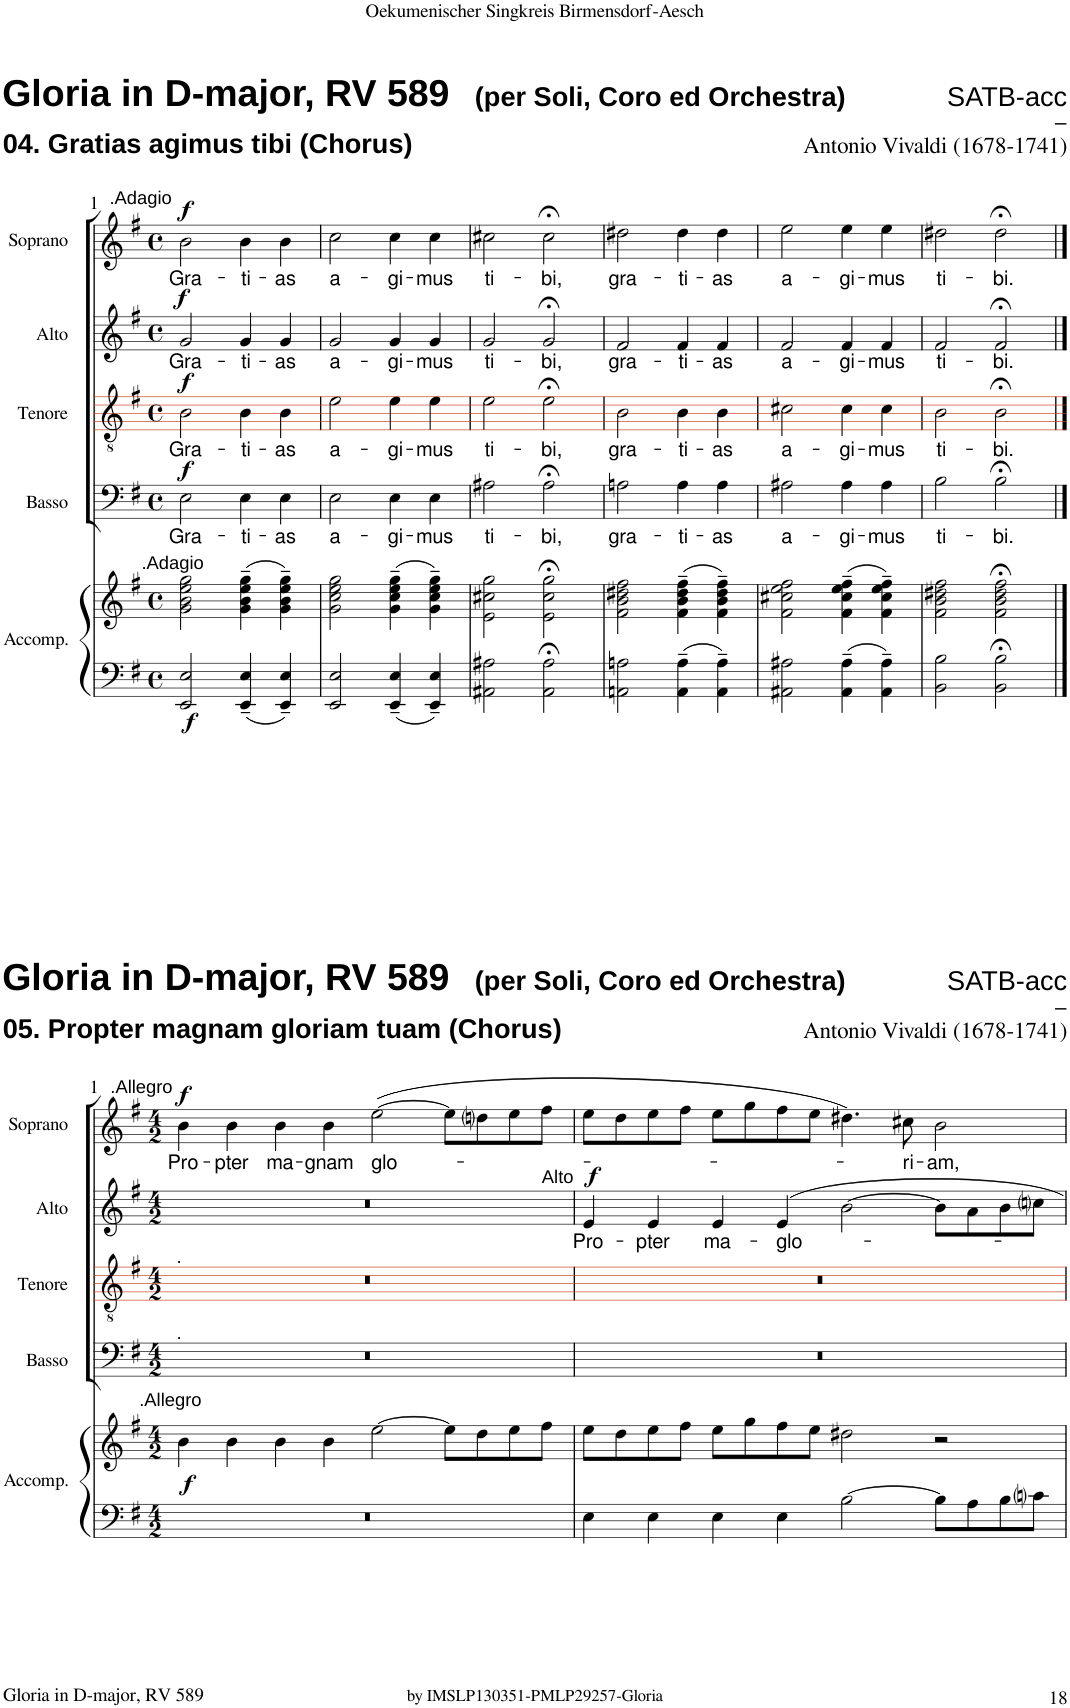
**kern	**kern	**dynam	**kern	**text	**dynam	**kern	**text	**dynam	**kern	**text	**dynam	**kern	**text	**dynam
*part5	*part5	*part5	*part4	*part4	*part4	*part3	*part3	*part3	*part2	*part2	*part2	*part1	*part1	*part1
*staff6	*staff5	*staff5/6	*staff4	*staff4	*staff4	*staff3	*staff3	*staff3	*staff2	*staff2	*staff2	*staff1	*staff1	*staff1
*I"Accomp.	*	*	*I"Basso	*	*	*I"Tenore	*	*	*I"Alto	*	*	*I"Soprano	*	*
!!LO:PB:g=z
*	*	*	*	*	*	*stria5	*	*	*	*	*	*	*	*
*clefF4	*clefG2	*	*clefF4	*	*	*clefGv2	*	*	*clefG2	*	*	*clefG2	*	*
*k[f#]	*k[f#]	*	*k[f#]	*	*	*k[f#]	*	*	*k[f#]	*	*	*k[f#]	*	*
*M4/4	*M4/4	*	*M4/4	*	*	*M4/4	*	*	*M4/4	*	*	*M4/4	*	*
*met(c)	*met(c)	*	*met(c)	*	*	*met(c)	*	*	*met(c)	*	*	*met(c)	*	*
=1	=1	=1	=1	=1	=1	=1	=1	=1	=1	=1	=1	=1	=1	=1
!	!LO:TX:a:t=.Adagio	!	!	!	!	!	!	!	!	!	!	!	!	!
!	!	!LO:DY:b=2	!	!LO:LY:b	!LO:DY:a	!	!LO:LY:b	!LO:DY:a	!	!LO:LY:b	!LO:DY:a	!	!LO:LY:b	!LO:DY:a
2EE/ 2E/	2g\ 2b\ 2ee\ 2gg\	f	2E\	Gra-	f	2B\	Gra-	f	2g/	Gra-	f	2b\	Gra-	f
!	!	!	!	!LO:LY:b	!	!	!LO:LY:b	!	!	!LO:LY:b	!	!	!LO:LY:b	!
4EE/~ 4E/~	(4g\~ 4b\~ 4ee\~ 4gg\~	.	4E\	-ti-	.	4B\	-ti-	.	4g/	-ti-	.	4b\	-ti-	.
!	!	!	!	!LO:LY:b	!	!	!LO:LY:b	!	!	!LO:LY:b	!	!	!LO:LY:b	!
4EE/~ 4E/~	4g\~ 4b\~ 4ee\~ 4gg\~)	.	4E\	-as	.	4B\	-as	.	4g/	-as	.	4b\	-as	.
=2	=2	=2	=2	=2	=2	=2	=2	=2	=2	=2	=2	=2	=2	=2
!	!	!	!	!LO:LY:b	!	!	!LO:LY:b	!	!	!LO:LY:b	!	!	!LO:LY:b	!
2EE/ 2E/	2g\ 2cc\ 2ee\ 2gg\	.	2E\	a-	.	2e\	a-	.	2g/	a-	.	2cc\	a-	.
!	!	!	!	!LO:LY:b	!	!	!LO:LY:b	!	!	!LO:LY:b	!	!	!LO:LY:b	!
4EE/~ 4E/~	(4g\~ 4cc\~ 4ee\~ 4gg\~	.	4E\	-gi-	.	4e\	-gi-	.	4g/	-gi-	.	4cc\	-gi-	.
!	!	!	!	!LO:LY:b	!	!	!LO:LY:b	!	!	!LO:LY:b	!	!	!LO:LY:b	!
4EE/~ 4E/~	4g\~ 4cc\~ 4ee\~ 4gg\~)	.	4E\	-mus	.	4e\	-mus	.	4g/	-mus	.	4cc\	-mus	.
=3	=3	=3	=3	=3	=3	=3	=3	=3	=3	=3	=3	=3	=3	=3
!	!	!	!	!LO:LY:b	!	!	!LO:LY:b	!	!	!LO:LY:b	!	!	!LO:LY:b	!
2AA#X\ 2A#X\	2e\ 2cc#X\ 2gg\	.	2A#X\	ti-	.	2e\	ti-	.	2g/	ti-	.	2cc#X\	ti-	.
!	!	!	!	!LO:LY:b	!	!	!LO:LY:b	!	!	!LO:LY:b	!	!	!LO:LY:b	!
2AA#\;< 2A#\;<	2e\;< 2cc#\;< 2gg\;<	.	2A#;<\	-bi,	.	2e;<\	-bi,	.	2g;</	-bi,	.	2cc#;<Z\	-bi,	.
=4	=4	=4	=4	=4	=4	=4	=4	=4	=4	=4	=4	=4	=4	=4
!	!	!	!	!LO:LY:b	!	!	!LO:LY:b	!	!	!LO:LY:b	!	!	!LO:LY:b	!
2AAn\ 2An\	2f#\ 2b\ 2dd#X\ 2ff#\	.	2An\	gra-	.	2B\	gra-	.	2f#/	gra-	.	2dd#X\	gra-	.
!	!	!	!	!LO:LY:b	!	!	!LO:LY:b	!	!	!LO:LY:b	!	!	!LO:LY:b	!
4AA\~ 4A\~	(4f#\~ 4b\~ 4dd#\~ 4ff#\~	.	4A\	-ti-	.	4B\	-ti-	.	4f#/	-ti-	.	4dd#\	-ti-	.
!	!	!	!	!LO:LY:b	!	!	!LO:LY:b	!	!	!LO:LY:b	!	!	!LO:LY:b	!
4AA\~ 4A\~	4f#\~ 4b\~ 4dd#\~ 4ff#\~)	.	4A\	-as	.	4B\	-as	.	4f#/	-as	.	4dd#\	-as	.
=5	=5	=5	=5	=5	=5	=5	=5	=5	=5	=5	=5	=5	=5	=5
!	!	!	!	!LO:LY:b	!	!	!LO:LY:b	!	!	!LO:LY:b	!	!	!LO:LY:b	!
2AA#X\ 2A#X\	2f#\ 2cc#X\ 2ee\ 2ff#\	.	2A#X\	a-	.	2c#X\	a-	.	2f#/	a-	.	2ee\	a-	.
!	!	!	!	!LO:LY:b	!	!	!LO:LY:b	!	!	!LO:LY:b	!	!	!LO:LY:b	!
4AA#\~ 4A#\~	(4f#\~ 4cc#\~ 4ee\~ 4ff#\~	.	4A#\	-gi-	.	4c#\	-gi-	.	4f#/	-gi-	.	4ee\	-gi-	.
!	!	!	!	!LO:LY:b	!	!	!LO:LY:b	!	!	!LO:LY:b	!	!	!LO:LY:b	!
4AA#\~ 4A#\~	4f#\~ 4cc#\~ 4ee\~ 4ff#\~)	.	4A#\	-mus	.	4c#\	-mus	.	4f#/	-mus	.	4ee\	-mus	.
=6	=6	=6	=6	=6	=6	=6	=6	=6	=6	=6	=6	=6	=6	=6
!	!	!	!	!LO:LY:b	!	!	!LO:LY:b	!	!	!LO:LY:b	!	!	!LO:LY:b	!
2BB\ 2B\	2f#\ 2b\ 2dd#X\ 2ff#\	.	2B\	ti-	.	2B\	ti-	.	2f#/	ti-	.	2dd#X\	ti-	.
!	!	!	!	!LO:LY:b	!	!	!LO:LY:b	!	!	!LO:LY:b	!	!	!LO:LY:b	!
2BB\;< 2B\;<	2f#\;< 2b\;< 2dd#\;< 2ff#\;<	.	2B;<\	-bi.	.	2B;<\	-bi.	.	2f#;</	-bi.	.	2dd#;<\	-bi.	.
!!LO:LB:g=z
==1	==1	==1	==1	==1	==1	==1	==1	==1	==1	==1	==1	==1	==1	==1
*	*	*	*	*	*	*stria5	*	*	*	*	*	*	*	*
*M4/2	*M4/2	*	*M4/2	*	*	*M4/2	*	*	*M4/2	*	*	*M4/2	*	*
!	!	!	!	!	!	!LO:TX:a:t=.	!	!	!	!	!	!	!	!
!	!	!	!LO:TX:a:t=.	!	!	!	!	!	!	!	!	!	!	!
!	!LO:TX:a:t=.Allegro	!	!	!	!	!	!	!	!	!	!	!	!	!
!	!	!LO:DY:b	!	!	!	!	!	!	!	!	!	!	!LO:LY:b	!LO:DY:a
0r	4b\	f	0r	.	.	0r	.	.	0r	.	.	4b\	Pro-	f
!	!	!	!	!	!	!	!	!	!	!	!	!	!LO:LY:b	!
.	4b\	.	.	.	.	.	.	.	.	.	.	4b\	-pter	.
!	!	!	!	!	!	!	!	!	!	!	!	!	!LO:LY:b	!
.	4b\	.	.	.	.	.	.	.	.	.	.	4b\	ma-	.
!	!	!	!	!	!	!	!	!	!	!	!	!	!LO:LY:b	!
.	4b\	.	.	.	.	.	.	.	.	.	.	4b\	-gnam	.
!	!	!	!	!	!	!	!	!	!	!	!	!	!LO:LY:b	!
.	[2ee\	.	.	.	.	.	.	.	.	.	.	([2ee\	glo-	.
.	8ee\L]	.	.	.	.	.	.	.	.	.	.	8ee\L]	.	.
.	8dd\	.	.	.	.	.	.	.	.	.	.	8ddni\	.	.
.	8ee\	.	.	.	.	.	.	.	.	.	.	8ee\	.	.
.	8ff#\J	.	.	.	.	.	.	.	.	.	.	8ff#\J	.	.
=2	=2	=2	=2	=2	=2	=2	=2	=2	=2	=2	=2	=2	=2	=2
!	!	!	!	!	!	!	!	!	!LO:TX:a:t=Alto	!	!	!	!	!
!	!	!	!	!	!	!	!	!	!	!LO:LY:b	!LO:DY:a	!	!	!
4E\	8ee\L	.	0r	.	.	0r	.	.	4e/	Pro-	f	8ee\L	.	.
.	8dd\	.	.	.	.	.	.	.	.	.	.	8dd\	.	.
!	!	!	!	!	!	!	!	!	!	!LO:LY:b	!	!	!	!
4E\	8ee\	.	.	.	.	.	.	.	4e/	-pter	.	8ee\	.	.
.	8ff#\J	.	.	.	.	.	.	.	.	.	.	8ff#\J	.	.
!	!	!	!	!	!	!	!	!	!	!LO:LY:b	!	!	!	!
4E\	8ee\L	.	.	.	.	.	.	.	4e/	ma-	.	8ee\L	.	.
.	8gg\	.	.	.	.	.	.	.	.	.	.	8gg\	.	.
!	!	!	!	!	!	!	!	!	!	!LO:LY:b	!	!	!	!
4E\	8ff#\	.	.	.	.	.	.	.	4e/	-glo-	.	8ff#\	.	.
.	8ee\J	.	.	.	.	.	.	.	.	.	.	8ee\J	.	.
[2B\	2dd#X\	.	.	.	.	.	.	.	[2b\	.	.	4.dd#X\)	.	.
!	!	!	!	!	!	!	!	!	!	!	!	!	!LO:LY:b	!
.	.	.	.	.	.	.	.	.	.	.	.	8cc#X\	ri-	.
!	!	!	!	!	!	!	!	!	!	!	!	!	!LO:LY:b	!
8B\L]	2r	.	.	.	.	.	.	.	8b\L]	.	.	2b\	-am,	.
8A\	.	.	.	.	.	.	.	.	8a\	.	.	.	.	.
8B\	.	.	.	.	.	.	.	.	8b\	.	.	.	.	.
8cni\J	.	.	.	.	.	.	.	.	8ccni\J	.	.	.	.	.
=	=	=	=	=	=	=	=	=	=	=	=	=	=	=
*-	*-	*-	*-	*-	*-	*-	*-	*-	*-	*-	*-	*-	*-	*-
